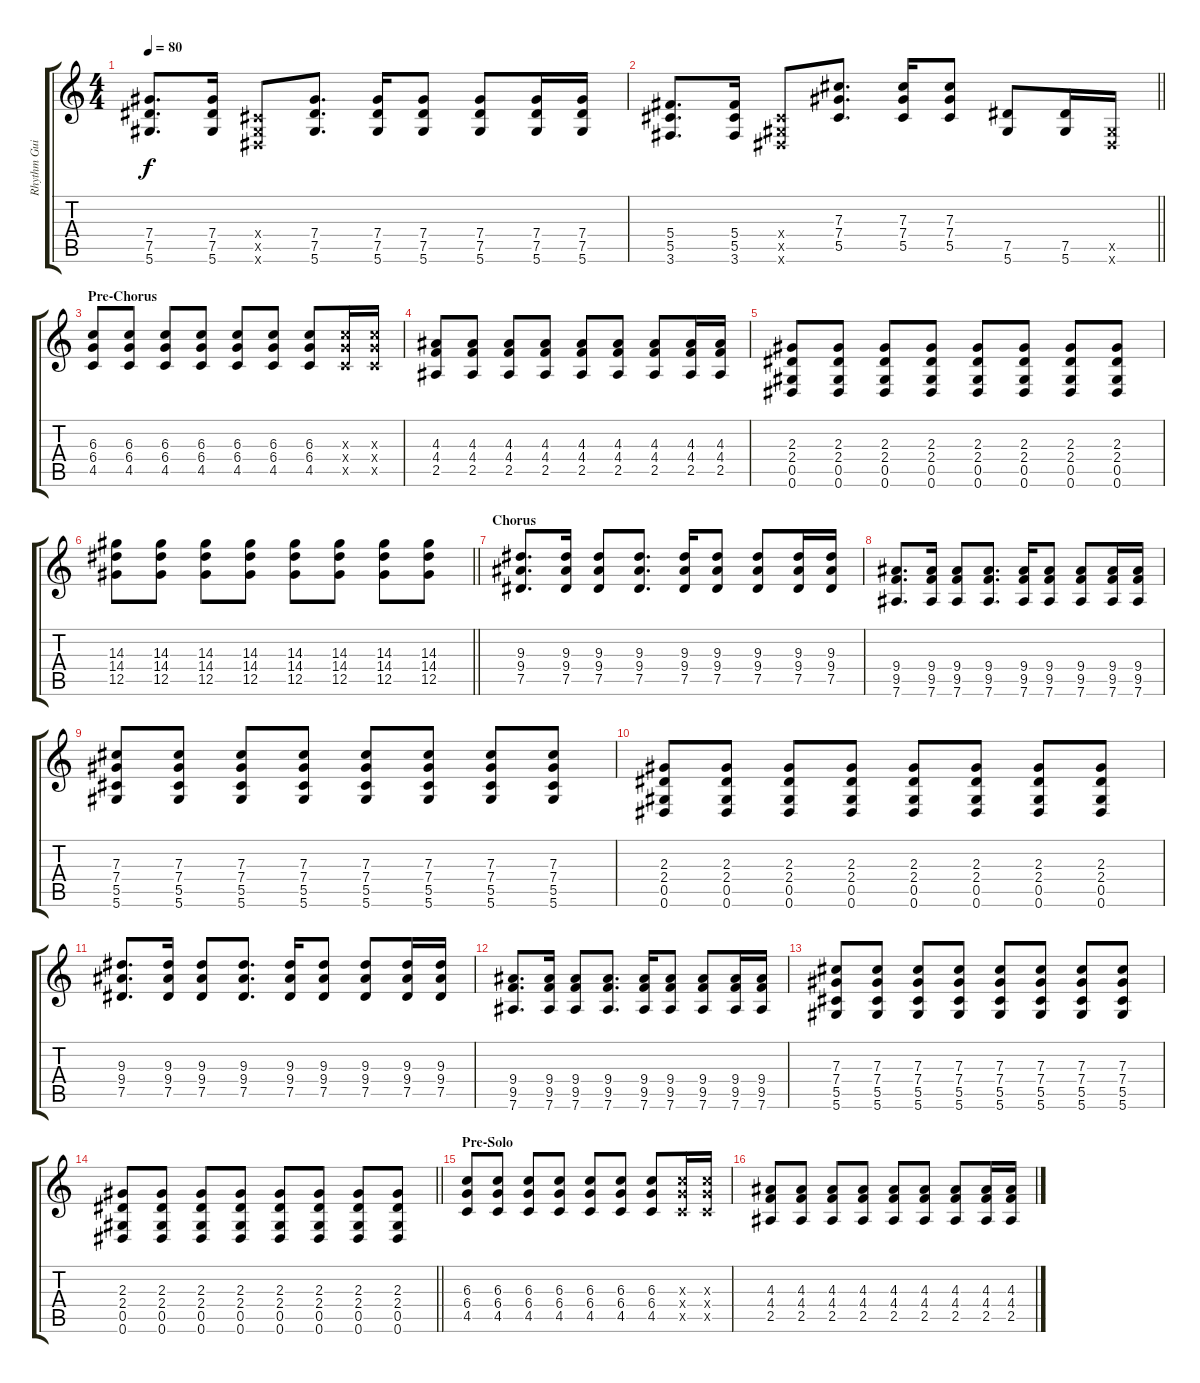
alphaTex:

\track ("Rhythm Guitar" "Rhythm Gui") {instrument distortionguitar}
\staff {score tabs}
\tuning (Eb4 Bb3 Gb3 Db3 Ab2 Eb2) {hide}
\ts (4 4)
\tempo 80
\clef g2
\ks c
(7.4 7.5 5.6).8{d dy f} (7.4 7.5 5.6).16 (0.4{x} 0.5{x} 0.6{x}).8 (7.4 7.5 5.6).8{d} (7.4 7.5 5.6).16 (7.4 7.5 5.6).8 (7.4 7.5 5.6).8 (7.4 7.5 5.6).16 (7.4 7.5 5.6).16 |
\barLineRight lightlight
(5.4 5.5 3.6).8{d} (5.4 5.5 3.6).16 (0.4{x} 0.5{x} 0.6{x}).8 (7.3 7.4 5.5).8{d} (7.3 7.4 5.5).16 (7.3 7.4 5.5).8 (7.5 5.6).8 (7.5 5.6).16 (0.5{x} 0.6{x}).16 |
\section ("" "Pre-Chorus")
(6.3 6.4 4.5).8 (6.3 6.4 4.5).8 (6.3 6.4 4.5).8 (6.3 6.4 4.5).8 (6.3 6.4 4.5).8 (6.3 6.4 4.5).8 (6.3 6.4 4.5).8 (6.3{x} 6.4{x} 4.5{x}).16 (6.3{x} 6.4{x} 4.5{x}).16 |
(4.3 4.4 2.5).8 (4.3 4.4 2.5).8 (4.3 4.4 2.5).8 (4.3 4.4 2.5).8 (4.3 4.4 2.5).8 (4.3 4.4 2.5).8 (4.3 4.4 2.5).8 (4.3 4.4 2.5).16 (4.3 4.4 2.5).16 |
(2.3 2.4 0.5 0.6).8 (2.3 2.4 0.5 0.6).8 (2.3 2.4 0.5 0.6).8 (2.3 2.4 0.5 0.6).8 (2.3 2.4 0.5 0.6).8 (2.3 2.4 0.5 0.6).8 (2.3 2.4 0.5 0.6).8 (2.3 2.4 0.5 0.6).8 |
\barLineRight lightlight
(14.3 14.4 12.5).8 (14.3 14.4 12.5).8 (14.3 14.4 12.5).8 (14.3 14.4 12.5).8 (14.3 14.4 12.5).8 (14.3 14.4 12.5).8 (14.3 14.4 12.5).8 (14.3 14.4 12.5).8 |
\section ("" "Chorus")
(9.3 9.4 7.5).8{d} (9.3 9.4 7.5).16 (9.3 9.4 7.5).8 (9.3 9.4 7.5).8{d} (9.3 9.4 7.5).16 (9.3 9.4 7.5).8 (9.3 9.4 7.5).8 (9.3 9.4 7.5).16 (9.3 9.4 7.5).16 |
(9.4 9.5 7.6).8{d} (9.4 9.5 7.6).16 (9.4 9.5 7.6).8 (9.4 9.5 7.6).8{d} (9.4 9.5 7.6).16 (9.4 9.5 7.6).8 (9.4 9.5 7.6).8 (9.4 9.5 7.6).16 (9.4 9.5 7.6).16 |
(7.3 7.4 5.5 5.6).8 (7.3 7.4 5.5 5.6).8 (7.3 7.4 5.5 5.6).8 (7.3 7.4 5.5 5.6).8 (7.3 7.4 5.5 5.6).8 (7.3 7.4 5.5 5.6).8 (7.3 7.4 5.5 5.6).8 (7.3 7.4 5.5 5.6).8 |
(2.3 2.4 0.5 0.6).8 (2.3 2.4 0.5 0.6).8 (2.3 2.4 0.5 0.6).8 (2.3 2.4 0.5 0.6).8 (2.3 2.4 0.5 0.6).8 (2.3 2.4 0.5 0.6).8 (2.3 2.4 0.5 0.6).8 (2.3 2.4 0.5 0.6).8 |
(9.3 9.4 7.5).8{d} (9.3 9.4 7.5).16 (9.3 9.4 7.5).8 (9.3 9.4 7.5).8{d} (9.3 9.4 7.5).16 (9.3 9.4 7.5).8 (9.3 9.4 7.5).8 (9.3 9.4 7.5).16 (9.3 9.4 7.5).16 |
(9.4 9.5 7.6).8{d} (9.4 9.5 7.6).16 (9.4 9.5 7.6).8 (9.4 9.5 7.6).8{d} (9.4 9.5 7.6).16 (9.4 9.5 7.6).8 (9.4 9.5 7.6).8 (9.4 9.5 7.6).16 (9.4 9.5 7.6).16 |
(7.3 7.4 5.5 5.6).8 (7.3 7.4 5.5 5.6).8 (7.3 7.4 5.5 5.6).8 (7.3 7.4 5.5 5.6).8 (7.3 7.4 5.5 5.6).8 (7.3 7.4 5.5 5.6).8 (7.3 7.4 5.5 5.6).8 (7.3 7.4 5.5 5.6).8 |
\barLineRight lightlight
(2.3 2.4 0.5 0.6).8 (2.3 2.4 0.5 0.6).8 (2.3 2.4 0.5 0.6).8 (2.3 2.4 0.5 0.6).8 (2.3 2.4 0.5 0.6).8 (2.3 2.4 0.5 0.6).8 (2.3 2.4 0.5 0.6).8 (2.3 2.4 0.5 0.6).8 |
\section ("" "Pre-Solo")
(6.3 6.4 4.5).8 (6.3 6.4 4.5).8 (6.3 6.4 4.5).8 (6.3 6.4 4.5).8 (6.3 6.4 4.5).8 (6.3 6.4 4.5).8 (6.3 6.4 4.5).8 (6.3{x} 6.4{x} 4.5{x}).16 (6.3{x} 6.4{x} 4.5{x}).16 |
(4.3 4.4 2.5).8 (4.3 4.4 2.5).8 (4.3 4.4 2.5).8 (4.3 4.4 2.5).8 (4.3 4.4 2.5).8 (4.3 4.4 2.5).8 (4.3 4.4 2.5).8 (4.3 4.4 2.5).16 (4.3 4.4 2.5).16
